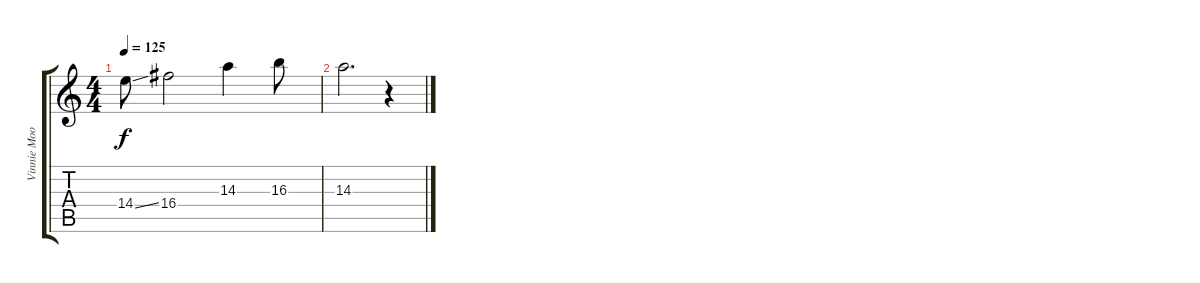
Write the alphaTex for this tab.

\track ("Vinnie Moore" "Vinnie Moo") {instrument distortionguitar}
\staff {score tabs}
\tuning (E4 B3 G3 D3 A2 E2) {hide}
\ts (4 4)
\tempo 125
\clef g2
\ks c
14.4{ss}.8{dy f} 16.4.2 14.3.4 16.3.8 |
14.3.2{d} r.4
